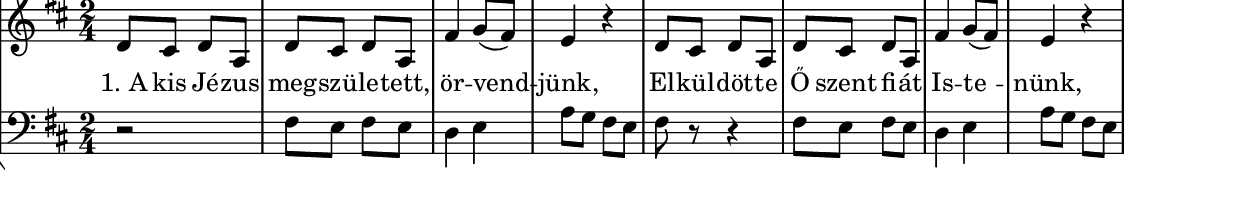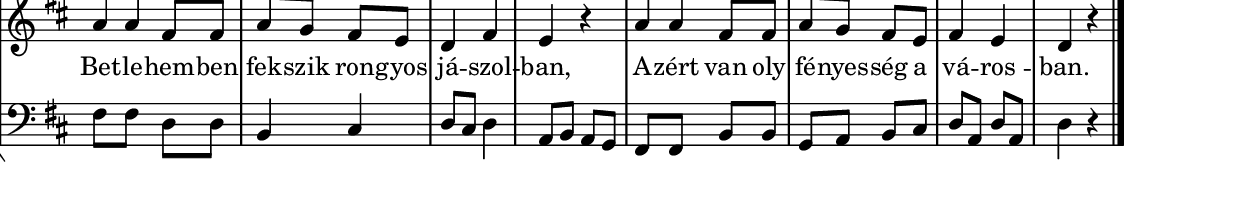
% MusicXML to Lilypond converter by Kovi

szovegAAA = \lyricmode {  "1. A" "kis" "Jé" -- "zus" "meg" -- "szü" -- "le" -- "tett," "ör" -- "vend" -- "jünk," "El" -- "kül" -- "döt" -- "te" "Ő" "szent" "fi" -- "át" "Is" -- "te" -- "nünk," "Bet" -- "le" -- "hem" -- "ben" "fek" -- "szik" "ron" -- "gyos" "já" -- "szol" -- "ban," "A" -- "zért" "van" "oly" "fé" -- "nyes" -- "ség" "a" "vá" -- "ros" -- "ban."  }

% Analyzing...
% 2 parts
% 1 Staff
% forceBassClefActive = 
melody = {
\new StaffGroup <<
% 1 Staff
% 50 notes in the part
% 1 voices

\new Staff
\new Voice {
% 50 notes
% 16 mesaures

% Measure 1
\clef "treble"
\key d \major
\time 2/4 
d'8 cis'8 d'8 a8 
% Measure 2
d'8 cis'8 d'8 a8 
% Measure 3
fis'4 g'8 (fis'8 )
% Measure 4
e'4 r4 
% Measure 5
d'8 cis'8 d'8 a8 
% Measure 6
d'8 cis'8 d'8 a8 
% Measure 7
fis'4 g'8 (fis'8 )
% Measure 8
e'4 r4 
% Measure 9
\break
a'8 a'8 fis'8 fis'8 
% Measure 10
a'8 g'8 fis'8 e'8 
% Measure 11
d'4 fis'4 
% Measure 12
e'4 r4 
% Measure 13
a'8 a'8 fis'8 fis'8 
% Measure 14
a'8 g'8 fis'8 e'8 
% Measure 15
fis'4 e'4 
% Measure 16
d'4 r4 \bar "|." 
} % voice
\addlyrics { \szovegAAA }

% 1 Staff
% 51 notes in the part
% 1 voices

\new Staff
\new Voice {
% 51 notes
% 16 mesaures

% Measure 1
\clef "bass"
\key d \major
\time 2/4 
r2 
% Measure 2
fis8 e8 fis8 e8 
% Measure 3
d4 e4 
% Measure 4
a8 g8 fis8 e8 
% Measure 5
fis8 r8 r4 
% Measure 6
fis8 e8 fis8 e8 
% Measure 7
d4 e4 
% Measure 8
a8 g8 fis8 e8 
% Measure 9
\break
fis8 fis8 d8 d8 
% Measure 10
b,4 cis4 
% Measure 11
d8 cis8 d4 
% Measure 12
a,8 b,8 a,8 g,8 
% Measure 13
fis,8 fis,8 b,8 b,8 
% Measure 14
g,8 a,8 b,8 cis8 
% Measure 15
d8 a,8 d8 a,8 
% Measure 16
d4 r4 \bar "|." 
} % voice
>>
} % melody


harmonies = \chordmode {
% 11 chords
\germanChords
d4 s4 s4 s4 s4 g4 a4 s4 d4 s4 s4 s4 s4 g4 a4 s4 d4 s4 s4 s4 s4 s4 a4 s4 d4 s4 s4 s4 s4 a4 d4
}

\include "../../definitions.ly"
